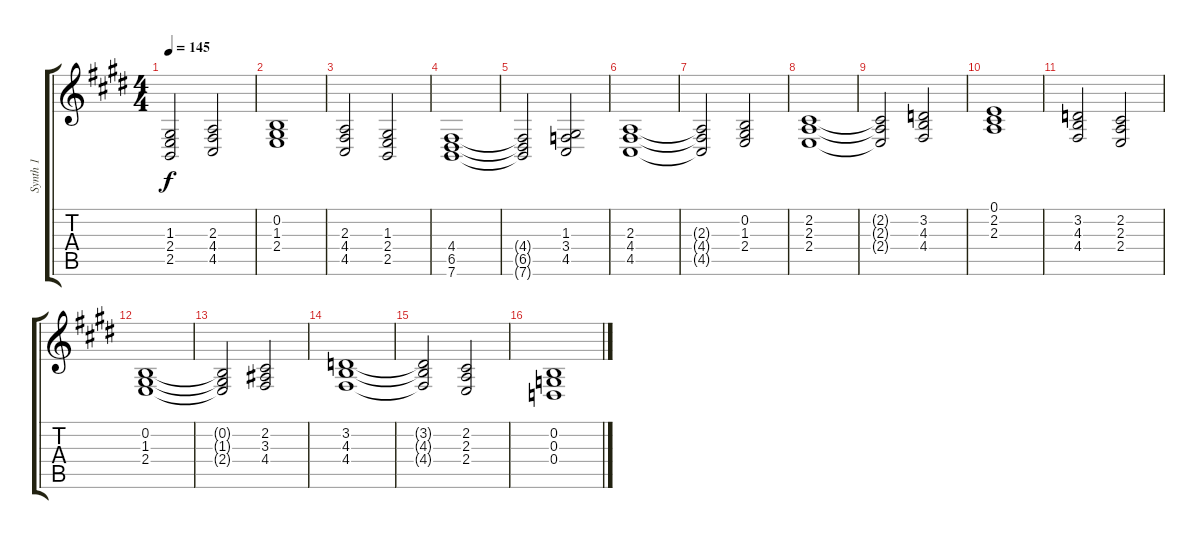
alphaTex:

\track ("Synth 1" "Synth 1") {solo instrument synthbrass1}
\staff {score tabs}
\tuning (E4 B3 G3 D3 A2 E2) {hide}
\ts (4 4)
\tempo 145
\clef g2
\ks e
(1.3{t} 2.4{t} 2.5{t}).2{dy f} (2.3 4.4 4.5).2 |
(0.2 1.3 2.4).1 |
(2.3 4.4 4.5).2 (1.3 2.4 2.5).2 |
(4.4 6.5 7.6).1 |
(4.4{t} 6.5{t} 7.6{t}).2 (1.3 3.4 4.5).2 |
(2.3 4.4 4.5).1 |
(2.3{t} 4.4{t} 4.5{t}).2 (0.2 1.3 2.4).2 |
(2.2 2.3 2.4).1 |
(2.2{t} 2.3{t} 2.4{t}).2 (3.2 4.3 4.4).2 |
(0.1 2.2 2.3).1 |
(3.2 4.3 4.4).2 (2.2 2.3 2.4).2 |
(0.2 1.3 2.4).1 |
(0.2{t} 1.3{t} 2.4{t}).2 (2.2 3.3 4.4).2 |
(3.2 4.3 4.4).1 |
(3.2{t} 4.3{t} 4.4{t}).2 (2.2 2.3 2.4).2 |
(0.2 0.3 0.4).1
